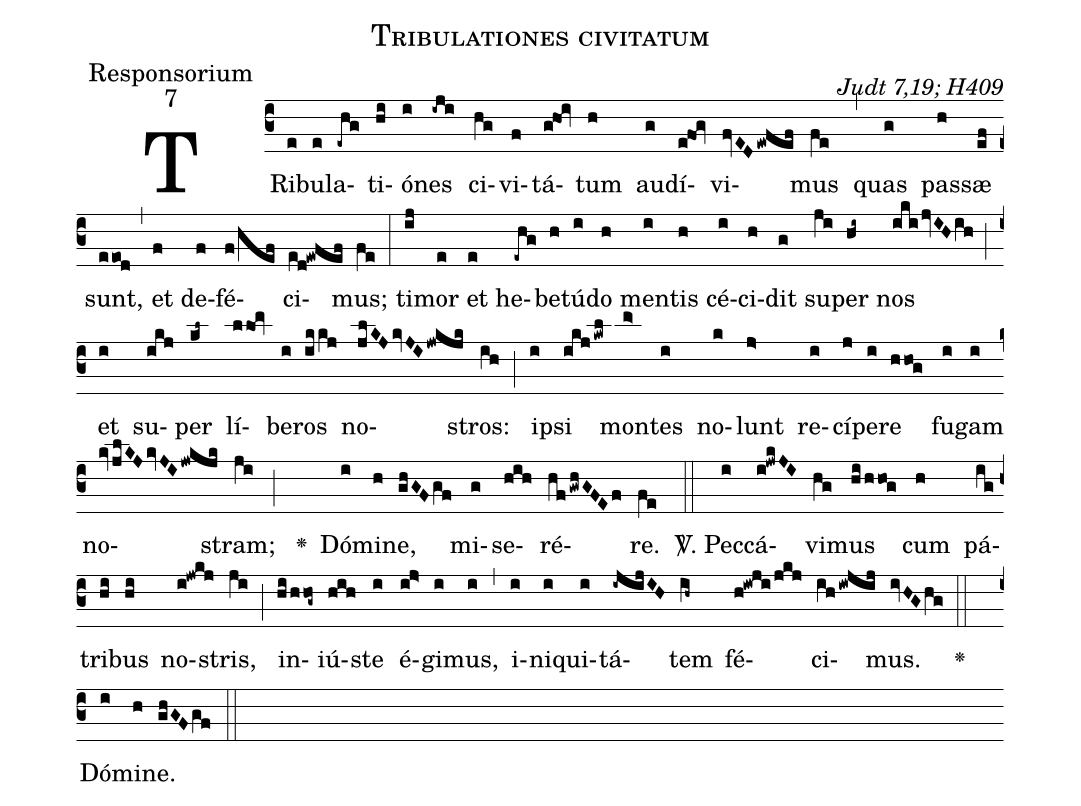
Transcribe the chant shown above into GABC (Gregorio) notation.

name:Tribulationes civitatum;
office-part:Responsorium;
mode:7;
commentary:ꝟ Judt 7,19; H409;
%%
(c3)TRi(e)bu(e)la(-ehg)ti(hi)ó(i)nes(-iji) ci(hg)vi(f)tá(g!hoi)tum(h) au(g)dí(e!fog)vi(fvEDewfef)mus(fe) (,) quas(g) pas(h)sæ(ef) sunt,(eeod) (,) et(f) de(f)fé(f/hef)ci(ed!ewfef)mus;(fe) (:)
ti(ij)mor(e) et(e) he(-ehg)be(h)tú(i)do(h) men(i)tis(h) cé(i)ci(h)dit(g) su(ji)per(hi~) nos(ikijvIHih) (;) et(i) su(ikj)per(kl~) lí(llom)be(i)ros(ik/kj) no(jlKJkvJIjwkjk)stros:(ih) (;)
i(i)psi(ikjkwl) mon(m>)tes(i) no(k)lunt(j>) re(i)cí(j)pe(i)re(hhog) fu(i)gam(i) no(kvjlKJkvJIjwkjk)stram;(ji) (;)
<v>\greheightstar</v>()
Dó(i)mi(h)ne,(ghGFgf) mi(g)se(hih)ré(hfgwhGFEf)re.(fe) (::)

<sp>V/</sp>.
Pec(i)cá(i!jwkJI)vi(hg)mus(hi/hhog) cum(h) pá(ig)tri(hi)bus(hi) no(i!jwkj)stris,(ji) (;) in(hi/hhog~)iú(hih)ste(i) é(ij>)gi(i)mus,(i) (,)
i(i)ni(i)qui(i)tá(-ijijIH)tem(ih~) fé(h!iwji/jkj)ci(ihiwjij)mus.(ivHGhg) (::)
<v>\greheightstar</v>() Dó(i)mi(h)ne.(ghGFgf) (::)
